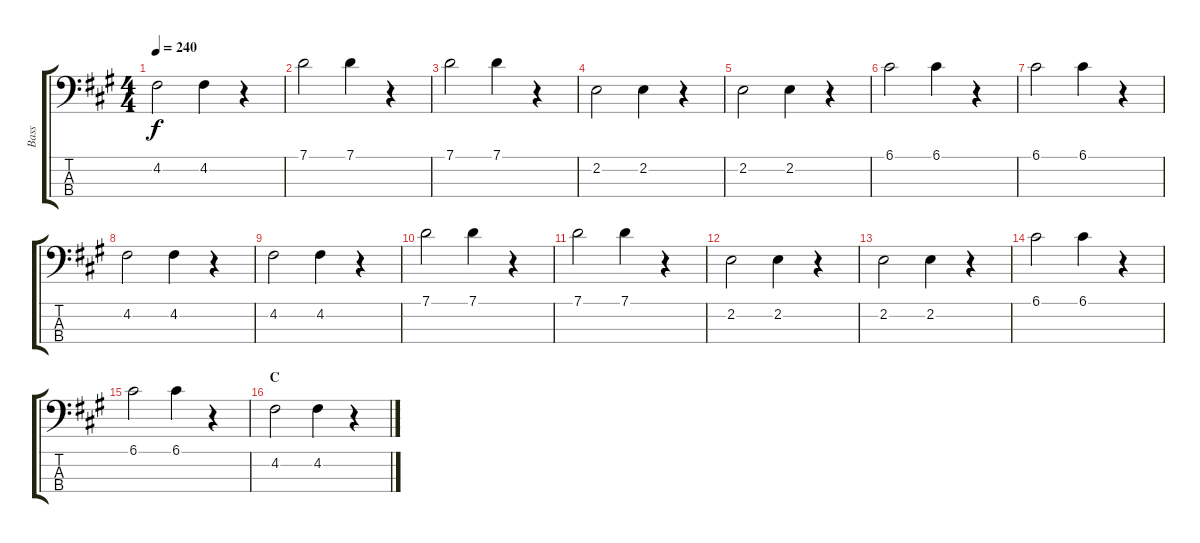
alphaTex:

\track ("Bass" "Bass") {instrument acousticbass}
\staff {score tabs}
\tuning (G2 D2 A1 E1) {hide}
\ts (4 4)
\tempo 240
\clef f4
\ks a
4.2.2{dy f} 4.2.4 r.4 |
7.1.2 7.1.4 r.4 |
7.1.2 7.1.4 r.4 |
2.2.2 2.2.4 r.4 |
2.2.2 2.2.4 r.4 |
6.1.2 6.1.4 r.4 |
6.1.2 6.1.4 r.4 |
4.2.2 4.2.4 r.4 |
4.2.2 4.2.4 r.4 |
7.1.2 7.1.4 r.4 |
7.1.2 7.1.4 r.4 |
2.2.2 2.2.4 r.4 |
2.2.2 2.2.4 r.4 |
6.1.2 6.1.4 r.4 |
6.1.2 6.1.4 r.4 |
\section ("" "C")
4.2.2 4.2.4 r.4
